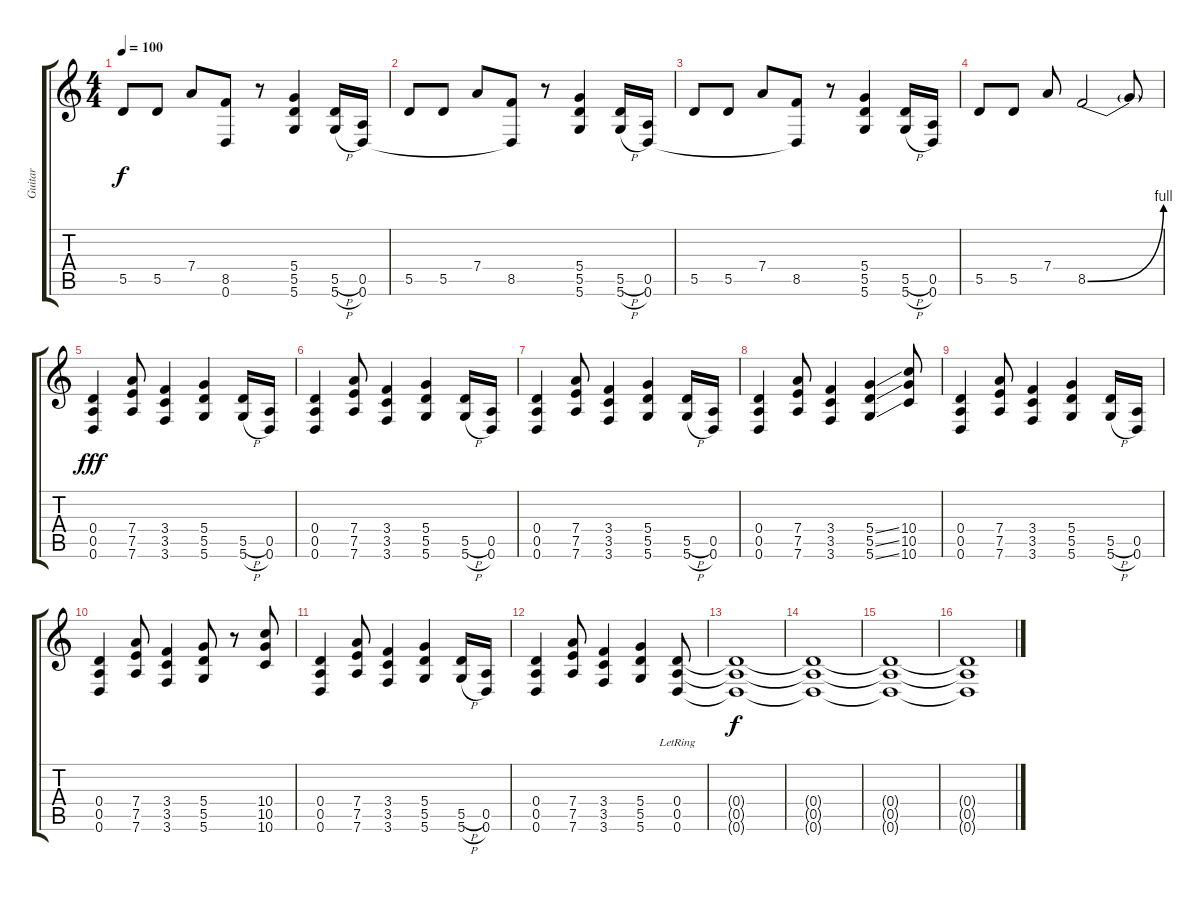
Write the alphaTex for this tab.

\track ("Guitar" "Guitar") {instrument electricguitarclean}
\staff {score tabs}
\tuning (E4 B3 G3 D3 A2 D2) {hide}
\ts (4 4)
\tempo 100
\clef g2
\ks c
5.5.8{dy f instrument electricguitarmuted} 5.5.8 7.4.8 (8.5 0.6{t}).8 r.8 (5.4 5.5 5.6).4{instrument distortionguitar} (5.5{h} 5.6{h}).16 (0.5 0.6).16 |
5.5.8{instrument electricguitarmuted} 5.5.8 7.4.8 (8.5 0.6{t}).8 r.8 (5.4 5.5 5.6).4{instrument distortionguitar} (5.5{h} 5.6{h}).16 (0.5 0.6).16 |
5.5.8{instrument electricguitarmuted} 5.5.8 7.4.8 (8.5 0.6{t}).8 r.8 (5.4 5.5 5.6).4{instrument distortionguitar} (5.5{h} 5.6{h}).16 (0.5 0.6).16 |
5.5.8{instrument distortionguitar} 5.5.8 7.4.8{instrument distortionguitar} 8.5{be (bend 0 0 60 4)}.2{instrument distortionguitar} 8.5{t}.8 |
(0.4 0.5 0.6).4{dy fff instrument distortionguitar} (7.4 7.5 7.6).8 (3.4 3.5 3.6).4 (5.4 5.5 5.6).4 (5.5{h} 5.6{h}).16 (0.5 0.6).16 |
(0.4 0.5 0.6).4{instrument distortionguitar} (7.4 7.5 7.6).8 (3.4 3.5 3.6).4 (5.4 5.5 5.6).4 (5.5{h} 5.6{h}).16 (0.5 0.6).16 |
(0.4 0.5 0.6).4{instrument distortionguitar} (7.4 7.5 7.6).8 (3.4 3.5 3.6).4 (5.4 5.5 5.6).4 (5.5{h} 5.6{h}).16 (0.5 0.6).16 |
(0.4 0.5 0.6).4{instrument distortionguitar} (7.4 7.5 7.6).8 (3.4 3.5 3.6).4 (5.4{ss} 5.5{ss} 5.6{ss}).4 (10.4 10.5 10.6).8 |
(0.4 0.5 0.6).4{instrument distortionguitar} (7.4 7.5 7.6).8 (3.4 3.5 3.6).4 (5.4 5.5 5.6).4 (5.5{h} 5.6{h}).16 (0.5 0.6).16 |
(0.4 0.5 0.6).4{instrument distortionguitar} (7.4 7.5 7.6).8 (3.4 3.5 3.6).4 (5.4 5.5 5.6).8 r.8 (10.4 10.5 10.6).8 |
(0.4 0.5 0.6).4{instrument distortionguitar} (7.4 7.5 7.6).8 (3.4 3.5 3.6).4 (5.4 5.5 5.6).4 (5.5{h} 5.6{h}).16 (0.5 0.6).16 |
(0.4 0.5 0.6).4{instrument distortionguitar} (7.4 7.5 7.6).8 (3.4 3.5 3.6).4 (5.4 5.5 5.6).4 (0.4{lr} 0.5{lr} 0.6{lr}).8 |
(0.4{t} 0.5{t} 0.6{t}).1{dy f} |
(0.4{t} 0.5{t} 0.6{t}).1 |
(0.4{t} 0.5{t} 0.6{t}).1 |
(0.4{t} 0.5{t} 0.6{t}).1
